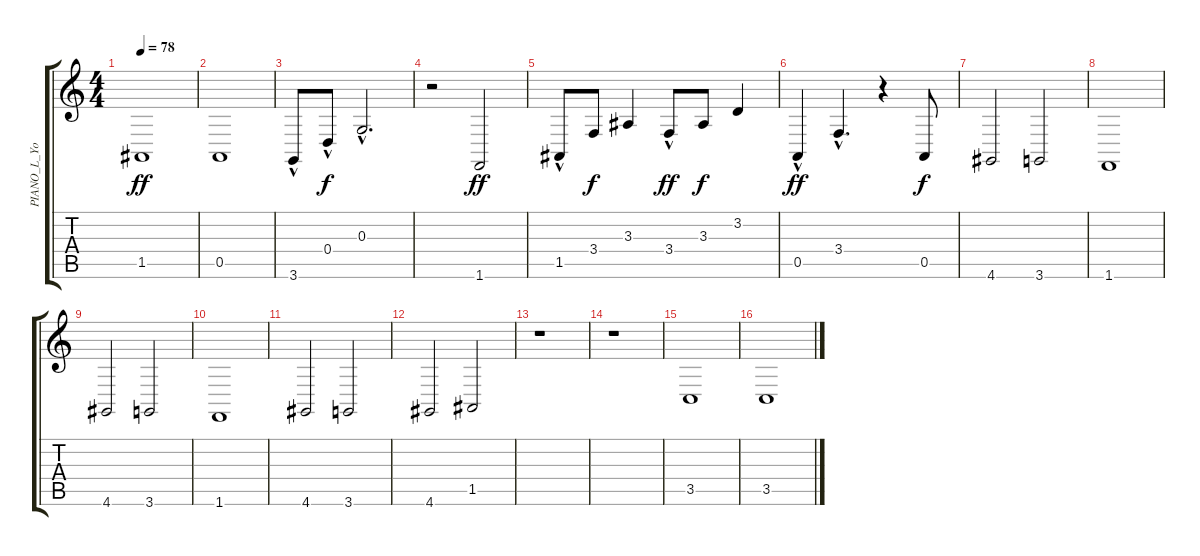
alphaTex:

\track ("PIANO_L_Yoshiki" "PIANO_L_Yo") {instrument acousticgrandpiano}
\staff {score tabs}
\tuning (E4 B3 G3 D3 A2 E2) {hide}
\ts (4 4)
\tempo 78
\clef g2
\ks c
1.5.1{dy ff} |
0.5.1 |
3.6{hac}.8 0.4{hac}.8{dy f} 0.3{hac}.2{d} |
r.2 1.6.2{dy ff} |
1.5{hac}.8 3.4.8{dy f} 3.3.4 3.4{hac}.8{dy ff} 3.3.8{dy f} 3.2.4 |
0.5{hac}.4{dy ff} 3.4{hac}.4{d} r.4 0.5.8{dy f} |
4.6.2 3.6.2 |
1.6.1 |
4.6.2 3.6.2 |
1.6.1 |
4.6.2 3.6.2 |
4.6.2 1.5.2 |
r.1 |
r.1 |
3.5.1 |
3.5.1
